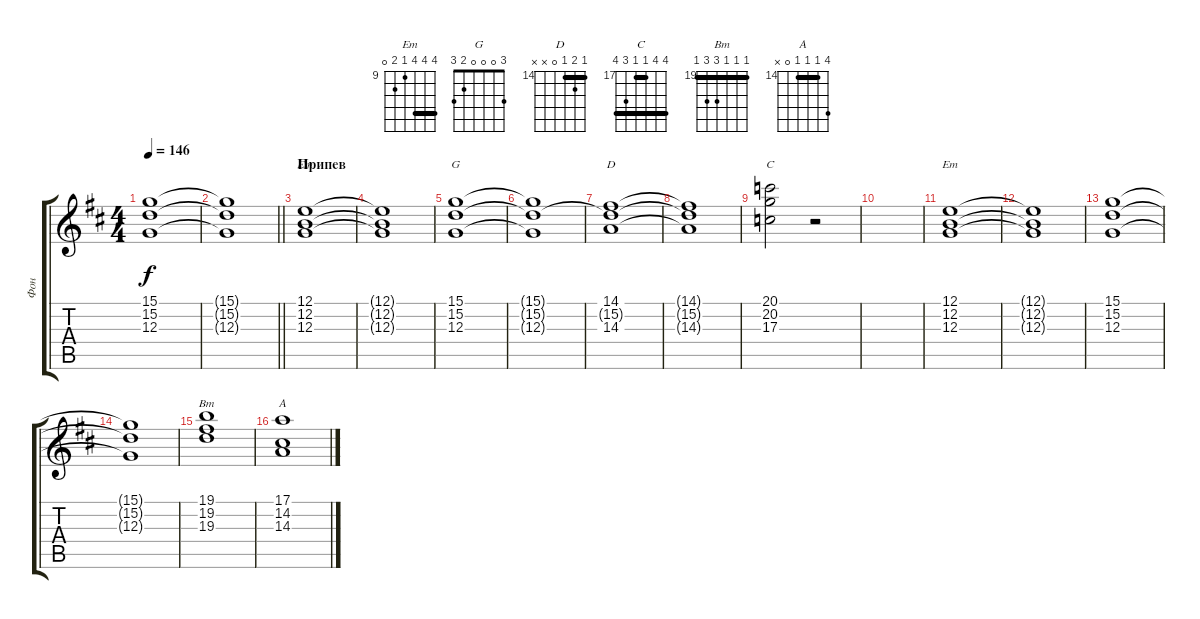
\track ("Фон" "Фон") {instrument pad2warm}
\staff {score tabs}
\tuning (E4 B3 G3 D3 A2 E2) {hide}
\chord ("Em" 12 12 12 x x x) {firstfret 12 barre 12}
\chord ("G" 3 0 0 0 2 3)
\chord ("D" 14 15 14 0 x x) {firstfret 14 barre 14}
\chord ("C" 20 20 17 17 19 20) {firstfret 17 barre (17 20)}
\chord ("Em" 12 12 12 9 10 0) {firstfret 9 barre 12}
\chord ("Bm" 19 19 19 21 21 19) {firstfret 19 barre 19}
\chord ("A" 17 14 14 14 0 x) {firstfret 14 barre 14}
\ts (4 4)
\tempo 146
\clef g2
\ks bminor
(15.1{t} 15.2{t} 12.3{t}).1{dy f} |
\barLineRight lightlight
(15.1{t} 15.2{t} 12.3{t}).1 |
\section ("" "Припев")
(12.1 12.2 12.3).1{ch "Em"} |
(12.1{t} 12.2{t} 12.3{t}).1 |
(15.1 15.2 12.3).1{ch "G"} |
(15.1{t} 15.2{t} 12.3{t}).1 |
(14.1 15.2{t} 14.3).1{ch "D"} |
(14.1{t} 15.2{t} 14.3{t}).1 |
(20.1 20.2 17.3).2{ch "C"} r.2 |
|
(12.1 12.2 12.3).1{ch "Em"} |
(12.1{t} 12.2{t} 12.3{t}).1 |
(15.1 15.2 12.3).1 |
(15.1{t} 15.2{t} 12.3{t}).1 |
(19.1 19.2 19.3).1{ch "Bm"} |
(17.1 14.2 14.3).1{ch "A"}
